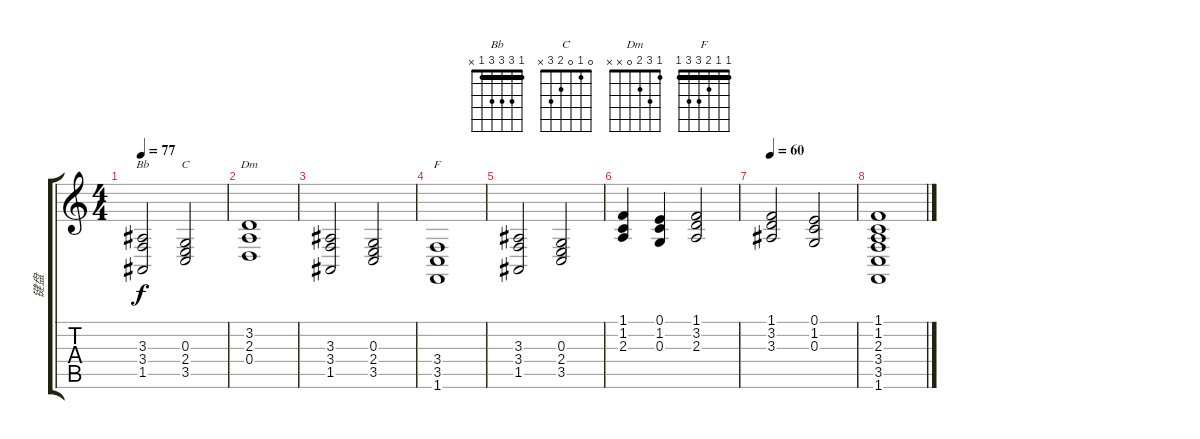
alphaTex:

\track ("键盘" "键盘") {instrument pad8sweep}
\staff {score tabs}
\tuning (E4 B3 G3 D3 A2 E2) {hide}
\chord ("Bb" 1 3 3 3 1 x) {barre 1}
\chord ("C" 0 1 0 2 3 x)
\chord ("Dm" 1 3 2 0 x x)
\chord ("F" 1 1 2 3 3 1) {barre 1}
\ts (4 4)
\tempo 77
\clef g2
\ks c
(3.3 3.4 1.5).2{ch "Bb" dy f} (0.3 2.4 3.5).2{ch "C"} |
(3.2 2.3 0.4).1{ch "Dm"} |
(3.3 3.4 1.5).2 (0.3 2.4 3.5).2 |
(3.4 3.5 1.6).1{ch "F"} |
(3.3 3.4 1.5).2 (0.3 2.4 3.5).2 |
(1.1 1.2 2.3).4 (0.1 1.2 0.3).4 (1.1 3.2 2.3).2 |
\tempo 60
(1.1 3.2 3.3).2 (0.1 1.2 0.3).2 |
(1.1 1.2 2.3 3.4 3.5 1.6).1
